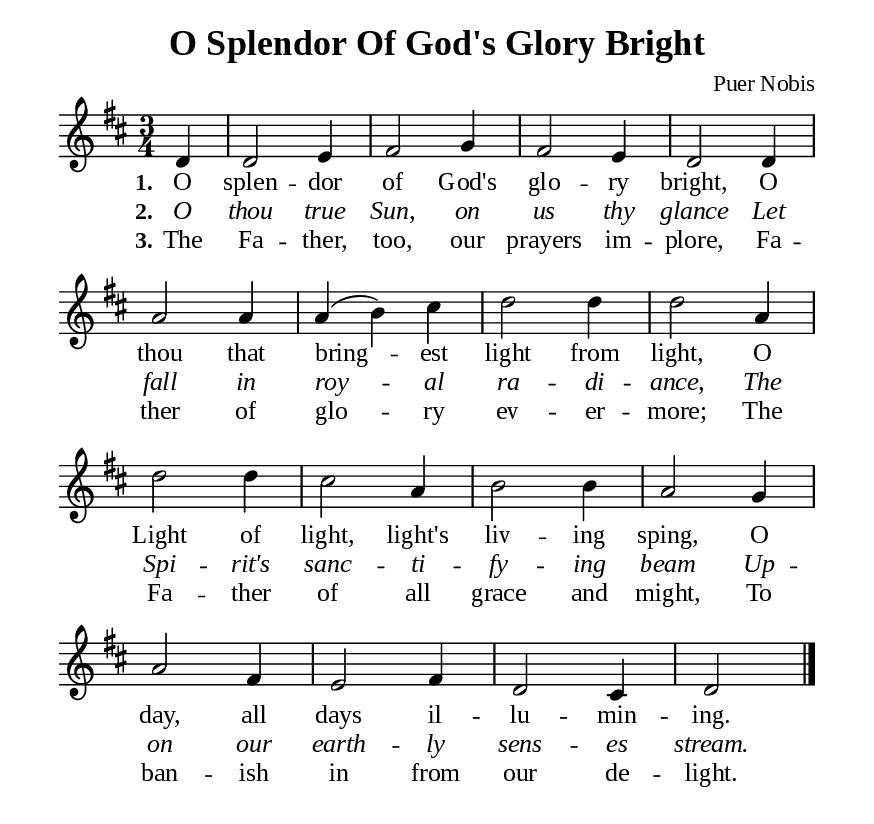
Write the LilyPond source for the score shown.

%%%%%%%%%%%%%%%%%%%%%%%%%%%%%
% CONTENTS OF THIS DOCUMENT
% 1. Common settings
% 2. Verse music
% 3. Verse lyrics
% 4. Layout
%%%%%%%%%%%%%%%%%%%%%%%%%%%%%

%%%%%%%%%%%%%%%%%%%%%%%%%%%%%
% 1. Common settings
%%%%%%%%%%%%%%%%%%%%%%%%%%%%%
\version "2.18.2"

\header {
  title = "O Splendor Of God's Glory Bright"
  composer = "Puer Nobis"
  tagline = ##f
}

global= {
  \key d \major
  \time 3/4
  \override Score.BarNumber.break-visibility = ##(#f #f #f)
  \override Lyrics.LyricSpace.minimum-distance = #3.0
}

\paper {
  #(set-paper-size "a5")
  top-margin = 3.2\mm
  bottom-marign = 10\mm
  left-margin = 10\mm
  right-margin = 10\mm
  indent = #0
  #(define fonts
	 (make-pango-font-tree "Liberation Serif"
	 		       "Liberation Serif"
			       "Liberation Serif"
			       (/ 20 20)))
  system-system-spacing = #'((basic-distance . 3) (padding . 3))
}

printItalic = \with {
  \override LyricText.font-shape = #'italic
}

%%%%%%%%%%%%%%%%%%%%%%%%%%%%%
% 2. Verse music
%%%%%%%%%%%%%%%%%%%%%%%%%%%%%
musicVerseSoprano = \relative c' {
                    \partial 4 d4 |
  %{	01	%} d2 e4 |
  %{	02	%} fis2 g4 |
  %{	03	%} fis2 e4 |
  %{	04	%} d2 d4 |
  %{	05	%} a'2 a4 |
  %{	06	%} a (b) cis |
  %{	07	%} d2 d4 |
  %{	08	%} d2 a4 |
  %{	09	%} d2 d4 |
  %{	10	%} cis2 a4 |
  %{	11	%} b2 b4 |
  %{	12	%} a2 g4 |
  %{	13	%} a2 fis4 |
  %{	14	%} e2 fis4 |
  %{	15	%} d2 cis4 |
                    d2 \bar "|."
}

%%%%%%%%%%%%%%%%%%%%%%%%%%%%%
% 3. Verse lyrics
%%%%%%%%%%%%%%%%%%%%%%%%%%%%%
verseOne = \lyricmode {
  \set stanza = #"1."
  O splen -- dor of God's glo -- ry bright,
  O thou that bring -- est light from light,
  O Light of light, light's liv -- ing sping,
  O day, all days il -- lu -- min -- ing.
}

verseTwo = \lyricmode {
  \set stanza = #"2."
  O thou true Sun, on us thy glance
  Let fall in roy -- al ra -- di -- ance,
  The Spi -- rit's sanc -- ti -- fy -- ing beam
  Up -- on our earth -- ly sens -- es stream.
}

verseThree = \lyricmode {
  \set stanza = #"3."
  The Fa -- ther, too, our prayers im -- plore,
  Fa -- ther of glo -- ry ev -- er -- more;
  The Fa -- ther of all grace and might,
  To ban -- ish in from our de -- light.
}

%%%%%%%%%%%%%%%%%%%%%%%%%%%%%
% 4. Layout
%%%%%%%%%%%%%%%%%%%%%%%%%%%%%
\score {
    \new ChoirStaff <<
      \new Staff <<
        \clef "treble"
        \new Voice = "sopranos" { \global   \musicVerseSoprano }
      >>
      \new Lyrics \lyricsto sopranos \verseOne
      \new Lyrics \printItalic \lyricsto sopranos \verseTwo
      \new Lyrics \lyricsto sopranos \verseThree
    >>
}
